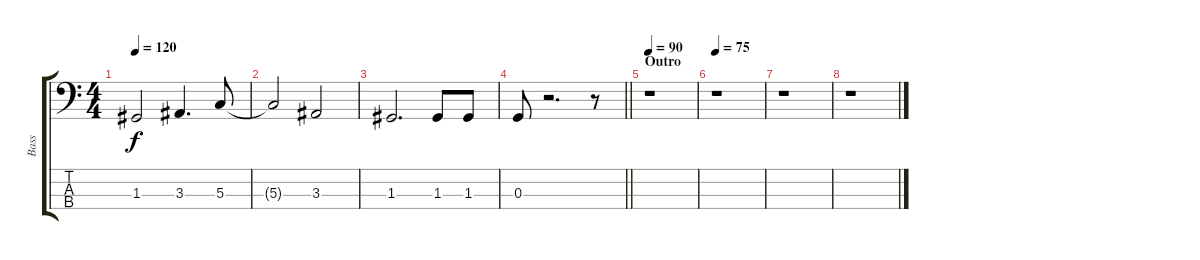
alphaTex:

\track ("Bass" "Bass") {instrument electricbasspick}
\staff {score tabs}
\tuning (F2 C2 G1 C1) {hide}
\ts (4 4)
\tempo 120
\clef f4
\ks c
1.3.2{dy f} 3.3.4{d} 5.3.8 |
5.3{t}.2 3.3.2 |
1.3.2{d} 1.3.8 1.3.8 |
\barLineRight lightlight
0.3.8 r.2{d} r.8 |
\section ("" "Outro")
\tempo 90
r.1 |
\tempo 75
r.1 |
r.1 |
r.1
